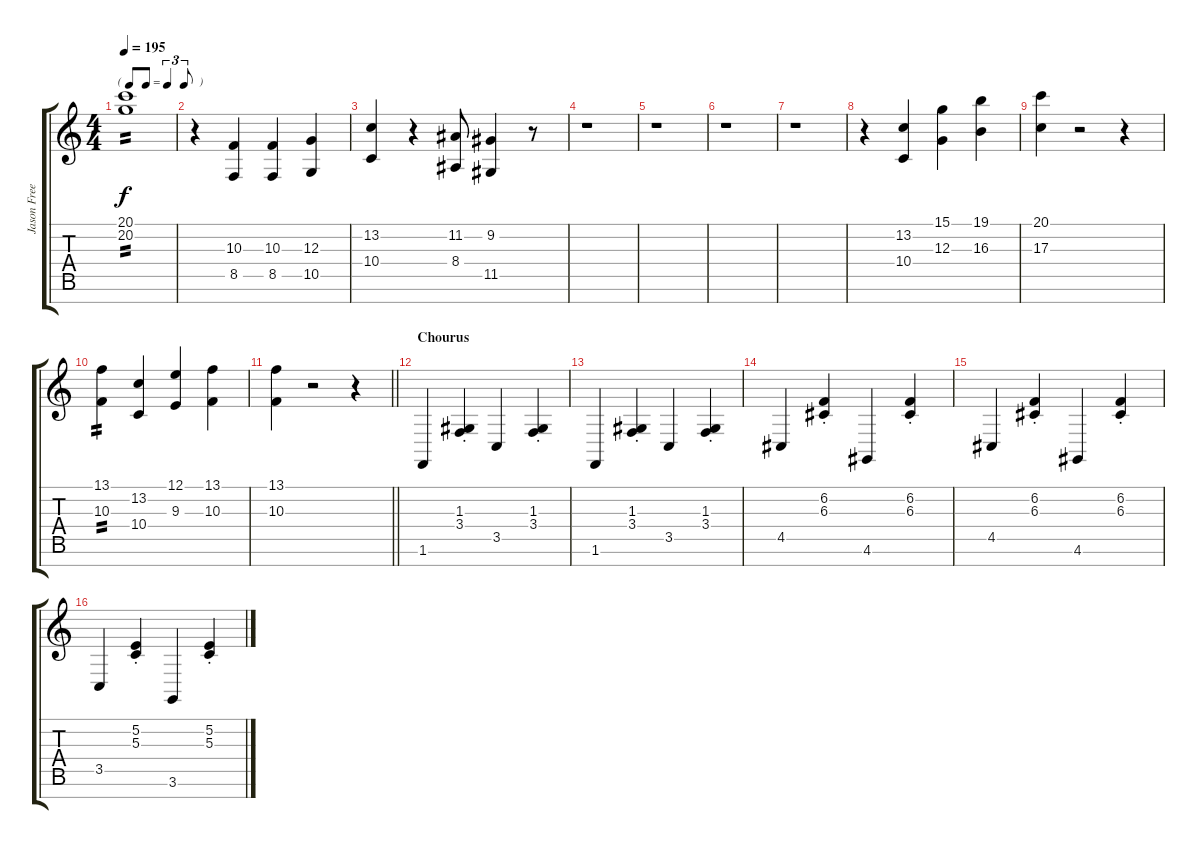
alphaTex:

\track ("Jason Freese" "Jason Free") {instrument harpsichord}
\staff {score tabs}
\tuning (E4 B3 G3 D3 A2 E2 B1) {hide}
\ts (4 4)
\tf triplet8th
\tempo 195
\clef g2
\ks c
(20.1 20.2).1{tp 2 dy f} |
r.4 (10.3 8.5).4 (10.3 8.5).4 (12.3 10.5).4 |
(13.2 10.4).4 r.4 (11.2 8.4).8 (9.2 11.5).4 r.8 |
r.1 |
r.1 |
r.1 |
r.1 |
r.4 (13.2 10.4).4 (15.1 12.3).4 (19.1 16.3).4 |
(20.1 17.3).4 r.2 r.4 |
(13.1 10.3).4{tp 2} (13.2 10.4).4 (12.1 9.3).4 (13.1 10.3).4 |
\barLineRight lightlight
(13.1 10.3).4 r.2 r.4 |
\section ("" "Chourus")
1.6.4 (1.3{st} 3.4{st}).4 3.5.4 (1.3{st} 3.4{st}).4 |
1.6.4 (1.3{st} 3.4{st}).4 3.5.4 (1.3{st} 3.4{st}).4 |
4.5.4 (6.2{st} 6.3{st}).4 4.6.4 (6.2{st} 6.3{st}).4 |
4.5.4 (6.2{st} 6.3{st}).4 4.6.4 (6.2{st} 6.3{st}).4 |
3.5.4 (5.2{st} 5.3{st}).4 3.6.4 (5.2{st} 5.3{st}).4
